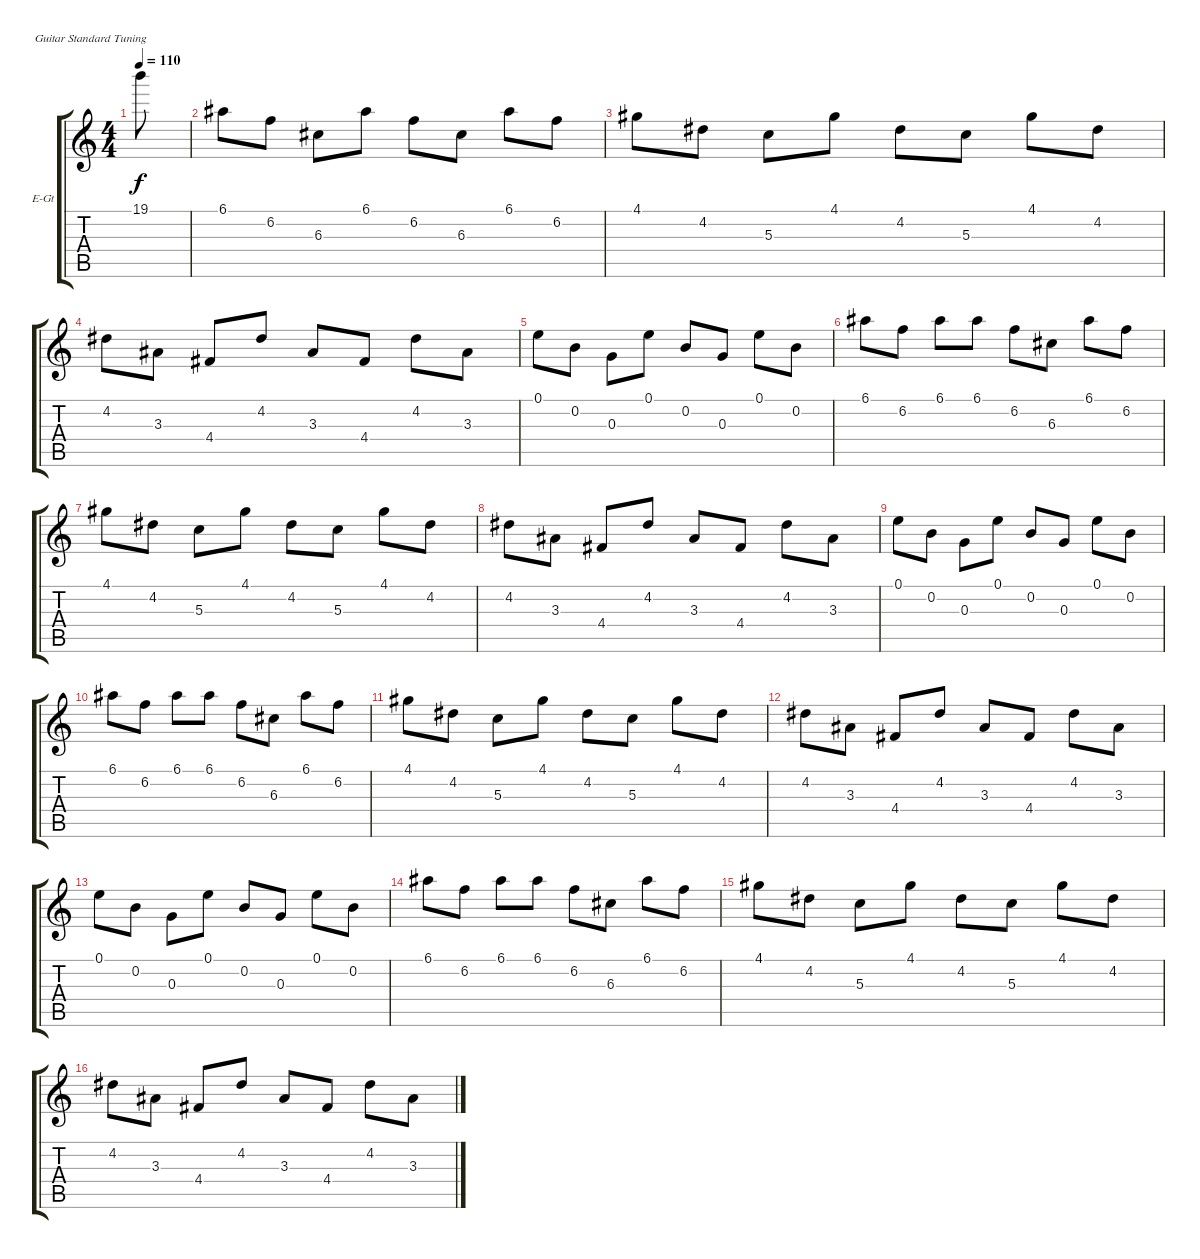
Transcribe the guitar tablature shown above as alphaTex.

\defaultSystemsLayout 4
\bracketExtendMode groupsimilarinstruments
\firstSystemTrackNameOrientation horizontal
\otherSystemsTrackNameOrientation horizontal
\track ("Electric Guitar" "E-Gt") {instrument distortionguitar}
\staff {score tabs}
\tuning (E4 B3 G3 D3 A2 E2)
\ts (4 4)
\ac
\tempo 110
\clef g2
\ks c
19.1.8{dy f instrument distortionguitar} |
\scale
0.487395 6.1.8 6.2.8 6.3.8 6.1.8 6.2.8 6.3.8 6.1.8 6.2.8 |
\scale
0.256303 4.1.8 4.2.8 5.3.8 4.1.8 4.2.8 5.3.8 4.1.8 4.2.8 |
\scale
0.256303 4.2.8 3.3.8 4.4.8 4.2.8 3.3.8 4.4.8 4.2.8 3.3.8 |
\scale
0.333333 0.1.8 0.2.8 0.3.8 0.1.8 0.2.8 0.3.8 0.1.8 0.2.8 |
\scale
0.333333 6.1.8 6.2.8 6.1.8 6.1.8 6.2.8 6.3.8 6.1.8 6.2.8 |
4.1.8 4.2.8 5.3.8 4.1.8 4.2.8 5.3.8 4.1.8 4.2.8 |
4.2.8 3.3.8 4.4.8 4.2.8 3.3.8 4.4.8 4.2.8 3.3.8 |
0.1.8 0.2.8 0.3.8 0.1.8 0.2.8 0.3.8 0.1.8 0.2.8 |
6.1.8 6.2.8 6.1.8 6.1.8 6.2.8 6.3.8 6.1.8 6.2.8 |
4.1.8 4.2.8 5.3.8 4.1.8 4.2.8 5.3.8 4.1.8 4.2.8 |
4.2.8 3.3.8 4.4.8 4.2.8 3.3.8 4.4.8 4.2.8 3.3.8 |
0.1.8 0.2.8 0.3.8 0.1.8 0.2.8 0.3.8 0.1.8 0.2.8 |
6.1.8 6.2.8 6.1.8 6.1.8 6.2.8 6.3.8 6.1.8 6.2.8 |
4.1.8 4.2.8 5.3.8 4.1.8 4.2.8 5.3.8 4.1.8 4.2.8 |
4.2.8 3.3.8 4.4.8 4.2.8 3.3.8 4.4.8 4.2.8 3.3.8
